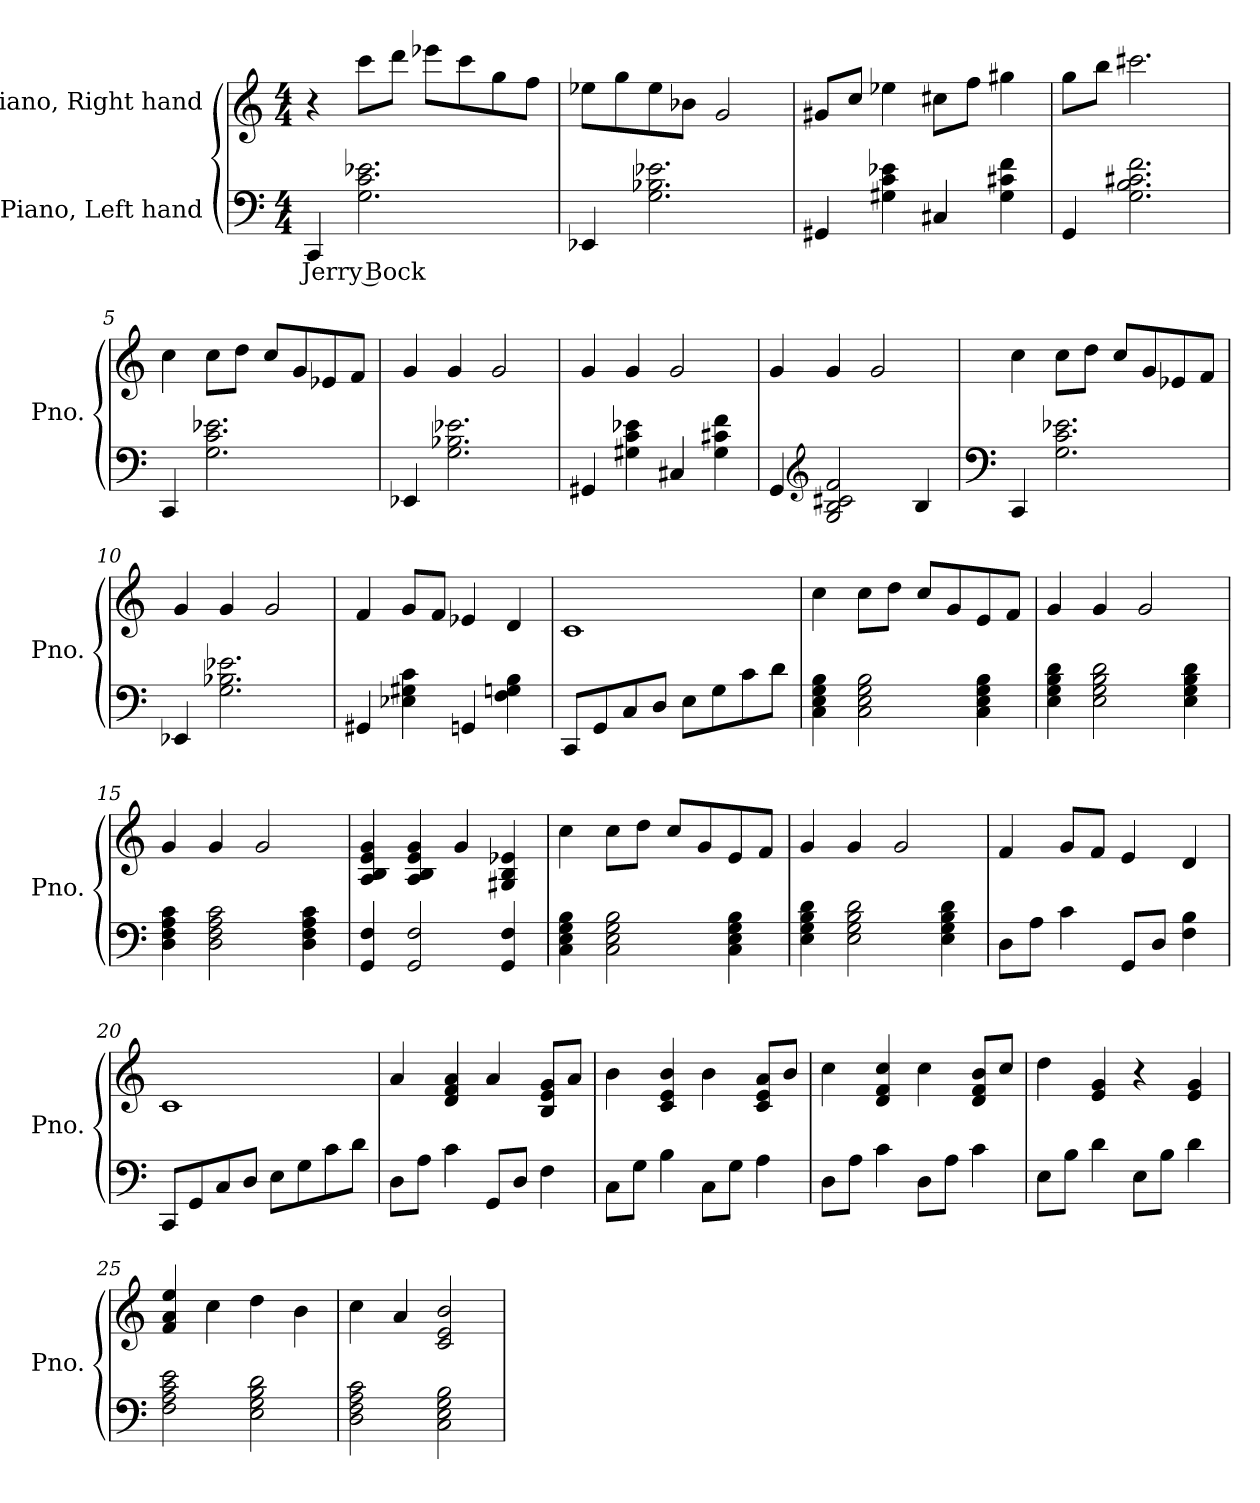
**kern	**text	**kern
*part2	*part2	*part1
*staff2	*staff2	*staff1
*I"Piano, Left hand	*	*I"Piano, Right hand
*I'Pno.	*	*I'Pno.
*clefF4	*	*clefG2
*k[]	*	*k[]
*M4/4	*	*M4/4
*MM120	*	*MM120
=1	=1	=1
!	!LO:LY:b	!
4CC/	Jerry Bock	4r
2.G\ 2.c\ 2.e-X\	.	8ccc\L
.	.	8ddd\J
.	.	8eee-X\L
.	.	8ccc\
.	.	8gg\
.	.	8ff\J
=2	=2	=2
4EE-X/	.	8ee-X\L
.	.	8gg\
2.G\ 2.B-X\ 2.e-X\	.	8ee-\
.	.	8b-X\J
.	.	2g/
=3	=3	=3
4GG#X/	.	8g#X/L
.	.	8cc/J
4G#X\ 4c\ 4e-X\	.	4ee-X\
4C#X/	.	8cc#X\L
.	.	8ff\J
4G#\ 4c#X\ 4f\	.	4gg#X\
=4	=4	=4
4GG/	.	8gg\L
.	.	8bb\J
2.G\ 2.B\ 2.c#X\ 2.f\	.	2.ccc#X\
!!LO:LB:g=z
=5	=5	=5
4CC/	.	4cc\
2.G\ 2.c\ 2.e-X\	.	8cc\L
.	.	8dd\J
.	.	8cc/L
.	.	8g/
.	.	8e-X/
.	.	8f/J
=6	=6	=6
4EE-X/	.	4g/
2.G\ 2.B-X\ 2.e-X\	.	4g/
.	.	2g/
=7	=7	=7
4GG#X/	.	4g/
4G#X\ 4c\ 4e-X\	.	4g/
4C#X/	.	2g/
4G#\ 4c#X\ 4f\	.	.
=8	=8	=8
4GG/	.	4g/
*clefG2	*	*
2G/ 2B/ 2c#X/ 2f/	.	4g/
.	.	2g/
4B/	.	.
=9	=9	=9
*clefF4	*	*
4CC/	.	4cc\
2.G\ 2.c\ 2.e-X\	.	8cc\L
.	.	8dd\J
.	.	8cc/L
.	.	8g/
.	.	8e-X/
.	.	8f/J
!!LO:LB:g=z
=10	=10	=10
4EE-X/	.	4g/
2.G\ 2.B-X\ 2.e-X\	.	4g/
.	.	2g/
=11	=11	=11
4GG#X/	.	4f/
4E-X\ 4G#X\ 4c\	.	8g/L
.	.	8f/J
4GGn/	.	4e-X/
4F\ 4Gn\ 4B\	.	4d/
=12	=12	=12
8CC/L	.	1c
8GG/	.	.
8C/	.	.
8D/J	.	.
8E\L	.	.
8G\	.	.
8c\	.	.
8d\J	.	.
=13	=13	=13
4C\ 4E\ 4G\ 4B\	.	4cc\
2C\ 2E\ 2G\ 2B\	.	8cc\L
.	.	8dd\J
.	.	8cc/L
.	.	8g/
4C\ 4E\ 4G\ 4B\	.	8e/
.	.	8f/J
=14	=14	=14
4E\ 4G\ 4B\ 4d\	.	4g/
2E\ 2G\ 2B\ 2d\	.	4g/
.	.	2g/
4E\ 4G\ 4B\ 4d\	.	.
=15	=15	=15
4D\ 4F\ 4A\ 4c\	.	4g/
2D\ 2F\ 2A\ 2c\	.	4g/
.	.	2g/
4D\ 4F\ 4A\ 4c\	.	.
!!LO:LB:g=z
=16	=16	=16
4GG/ 4F/	.	4A/ 4B/ 4e/ 4g/
2GG/ 2F/	.	4A/ 4B/ 4e/ 4g/
.	.	4g/
4GG/ 4F/	.	4G#X/ 4B/ 4e-X/
=17	=17	=17
4C\ 4E\ 4G\ 4B\	.	4cc\
2C\ 2E\ 2G\ 2B\	.	8cc\L
.	.	8dd\J
.	.	8cc/L
.	.	8g/
4C\ 4E\ 4G\ 4B\	.	8e/
.	.	8f/J
=18	=18	=18
4E\ 4G\ 4B\ 4d\	.	4g/
2E\ 2G\ 2B\ 2d\	.	4g/
.	.	2g/
4E\ 4G\ 4B\ 4d\	.	.
=19	=19	=19
8D\L	.	4f/
8A\J	.	.
4c\	.	8g/L
.	.	8f/J
8GG/L	.	4e/
8D/J	.	.
4F\ 4B\	.	4d/
=20	=20	=20
8CC/L	.	1c
8GG/	.	.
8C/	.	.
8D/J	.	.
8E\L	.	.
8G\	.	.
8c\	.	.
8d\J	.	.
=21	=21	=21
8D\L	.	4a/
8A\J	.	.
4c\	.	4d/ 4f/ 4a/
8GG/L	.	4a/
8D/J	.	.
4F\	.	8B/ 8e/ 8g/L
.	.	8a/J
!!LO:LB:g=z
=22	=22	=22
8C\L	.	4b\
8G\J	.	.
4B\	.	4c/ 4e/ 4b/
8C\L	.	4b\
8G\J	.	.
4A\	.	8c/ 8e/ 8a/L
.	.	8b/J
=23	=23	=23
8D\L	.	4cc\
8A\J	.	.
4c\	.	4d/ 4f/ 4cc/
8D\L	.	4cc\
8A\J	.	.
4c\	.	8d/ 8f/ 8b/L
.	.	8cc/J
=24	=24	=24
8E\L	.	4dd\
8B\J	.	.
4d\	.	4e/ 4g/
8E\L	.	4r
8B\J	.	.
4d\	.	4e/ 4g/
=25	=25	=25
2F\ 2A\ 2c\ 2e\	.	4f/ 4a/ 4ee/
.	.	4cc\
2E\ 2G\ 2B\ 2d\	.	4dd\
.	.	4b\
=26	=26	=26
2D\ 2F\ 2A\ 2c\	.	4cc\
.	.	4a/
2C\ 2E\ 2G\ 2B\	.	2c/ 2e/ 2b/
=	=	=
*-	*-	*-
